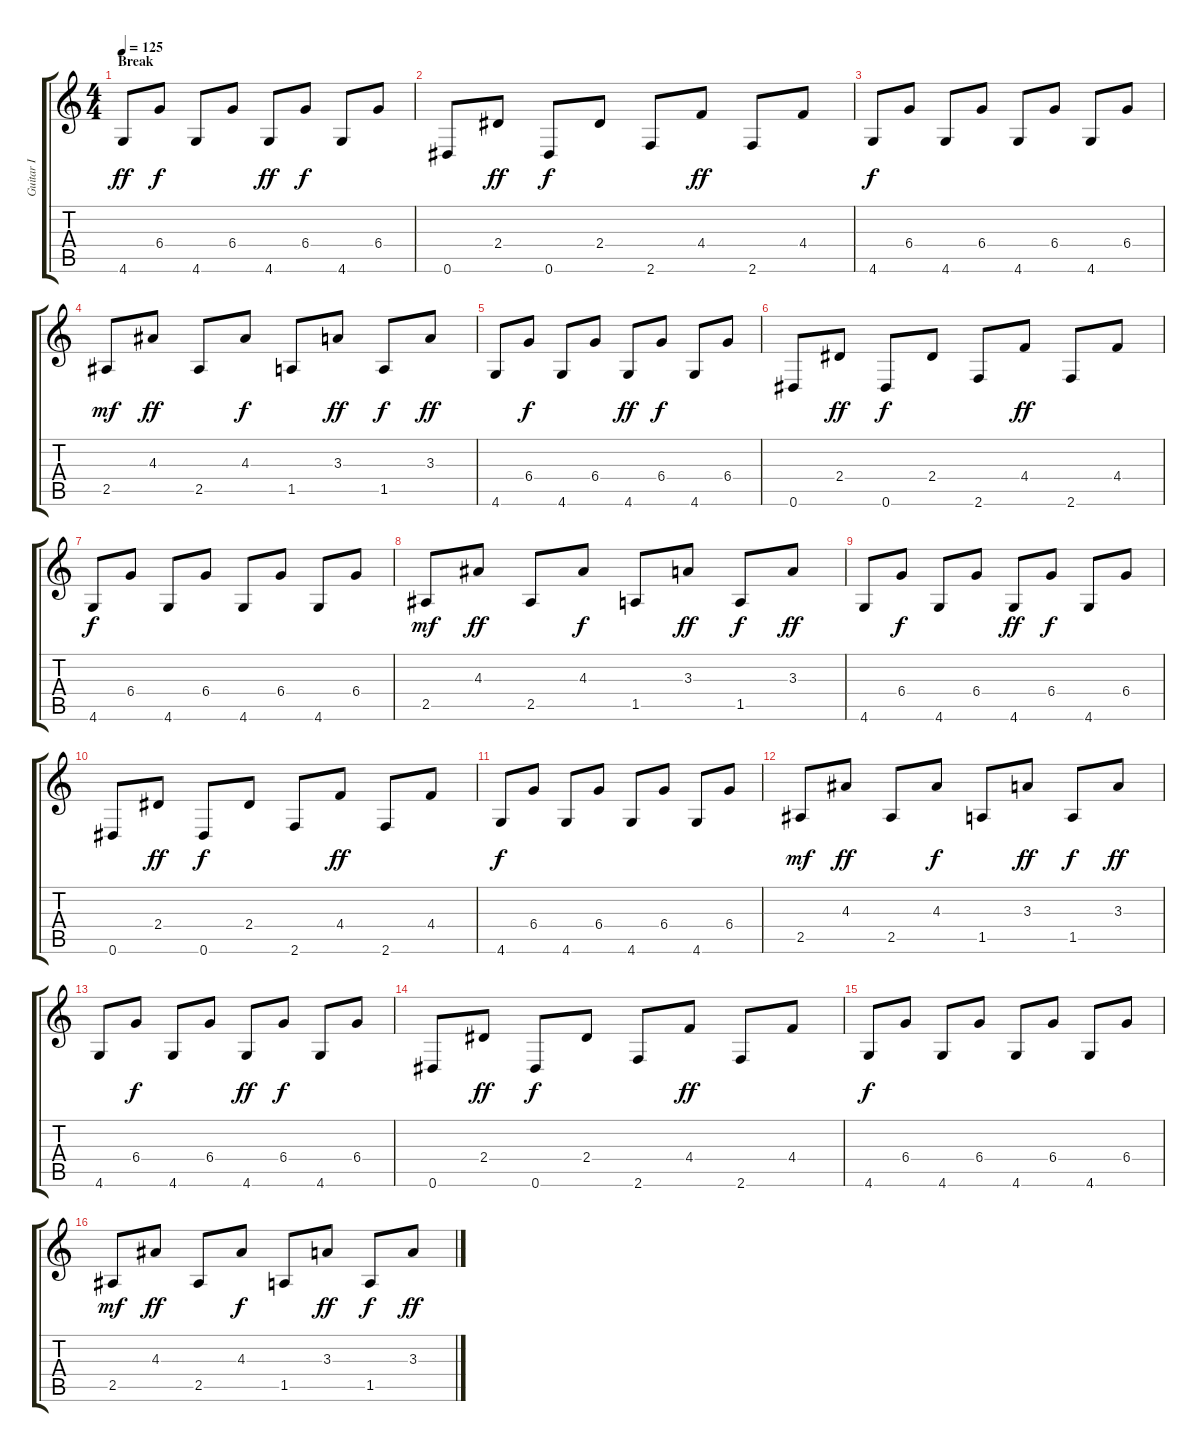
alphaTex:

\track ("Guitar I" "Guitar I") {instrument acousticguitarsteel}
\staff {score tabs}
\tuning (Eb4 Bb3 Gb3 Db3 Ab2 Eb2) {hide}
\ts (4 4)
\section ("" "Break")
\tempo 125
\clef g2
\ks c
4.6.8{dy ff} 6.4.8{dy f} 4.6.8 6.4.8 4.6.8{dy ff} 6.4.8{dy f} 4.6.8 6.4.8 |
0.6.8 2.4.8{dy ff} 0.6.8{dy f} 2.4.8 2.6.8 4.4.8{dy ff} 2.6.8 4.4.8 |
4.6.8{dy f} 6.4.8 4.6.8 6.4.8 4.6.8 6.4.8 4.6.8 6.4.8 |
2.5.8{dy mf} 4.3.8{dy ff} 2.5.8 4.3.8{dy f} 1.5.8 3.3.8{dy ff} 1.5.8{dy f} 3.3.8{dy ff} |
4.6.8 6.4.8{dy f} 4.6.8 6.4.8 4.6.8{dy ff} 6.4.8{dy f} 4.6.8 6.4.8 |
0.6.8 2.4.8{dy ff} 0.6.8{dy f} 2.4.8 2.6.8 4.4.8{dy ff} 2.6.8 4.4.8 |
4.6.8{dy f} 6.4.8 4.6.8 6.4.8 4.6.8 6.4.8 4.6.8 6.4.8 |
2.5.8{dy mf} 4.3.8{dy ff} 2.5.8 4.3.8{dy f} 1.5.8 3.3.8{dy ff} 1.5.8{dy f} 3.3.8{dy ff} |
4.6.8 6.4.8{dy f} 4.6.8 6.4.8 4.6.8{dy ff} 6.4.8{dy f} 4.6.8 6.4.8 |
0.6.8 2.4.8{dy ff} 0.6.8{dy f} 2.4.8 2.6.8 4.4.8{dy ff} 2.6.8 4.4.8 |
4.6.8{dy f} 6.4.8 4.6.8 6.4.8 4.6.8 6.4.8 4.6.8 6.4.8 |
2.5.8{dy mf} 4.3.8{dy ff} 2.5.8 4.3.8{dy f} 1.5.8 3.3.8{dy ff} 1.5.8{dy f} 3.3.8{dy ff} |
4.6.8 6.4.8{dy f} 4.6.8 6.4.8 4.6.8{dy ff} 6.4.8{dy f} 4.6.8 6.4.8 |
0.6.8 2.4.8{dy ff} 0.6.8{dy f} 2.4.8 2.6.8 4.4.8{dy ff} 2.6.8 4.4.8 |
4.6.8{dy f} 6.4.8 4.6.8 6.4.8 4.6.8 6.4.8 4.6.8 6.4.8 |
2.5.8{dy mf} 4.3.8{dy ff} 2.5.8 4.3.8{dy f} 1.5.8 3.3.8{dy ff} 1.5.8{dy f} 3.3.8{dy ff}
